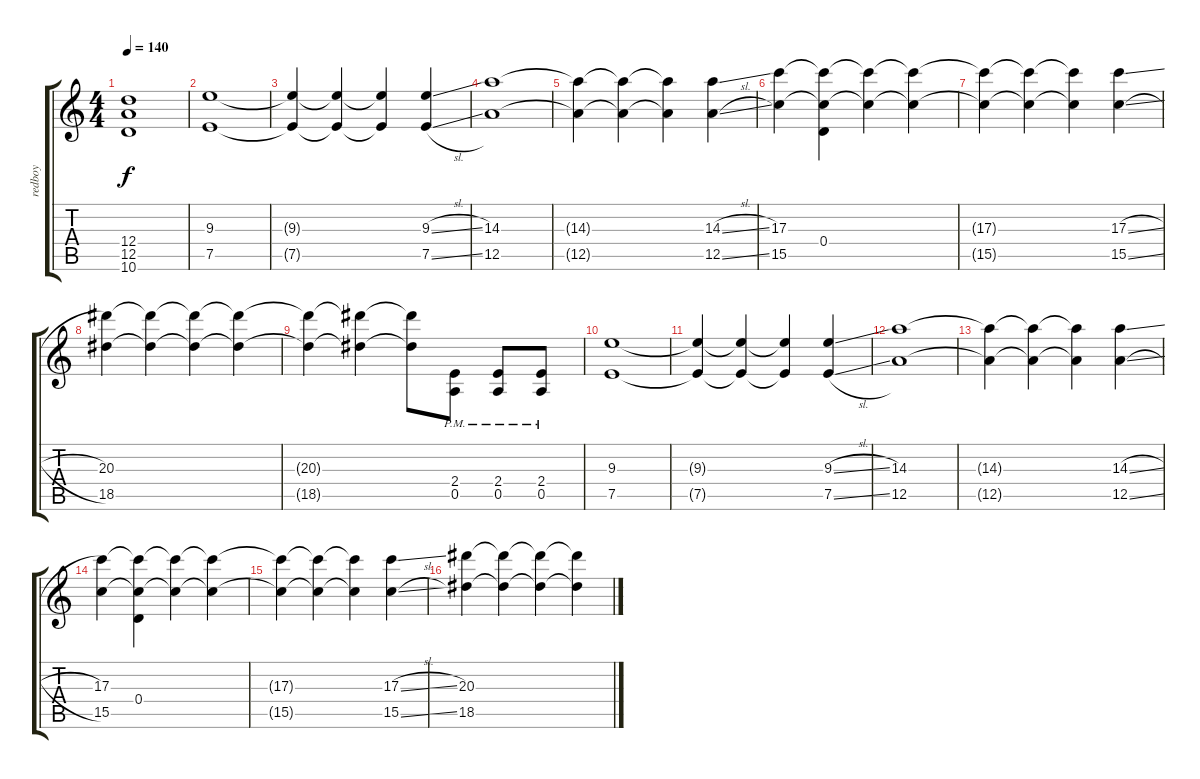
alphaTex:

\track ("redboy" "redboy") {instrument distortionguitar}
\staff {score tabs}
\tuning (E4 B3 G3 D3 A2 E2) {hide}
\ts (4 4)
\tempo 140
\clef g2
\ks c
(12.4{t} 12.5{t} 10.6{t}).1{dy f} |
(9.3 7.5).1 |
(9.3{t} 7.5{t}).4 (9.3{t} 7.5{t}).4 (9.3{t} 7.5{t}).4 (9.3{sl} 7.5{sl}).4 |
(14.3 12.5).1 |
(14.3{t} 12.5{t}).4 (14.3{t} 12.5{t}).4 (14.3{t} 12.5{t}).4 (14.3{sl} 12.5{sl}).4 |
(17.3 15.5).4 (17.3{t} 0.4 15.5{t}).4 (17.3{t} 15.5{t}).4 (17.3{t} 15.5{t}).4 |
(17.3{t} 15.5{t}).4 (17.3{t} 15.5{t}).4 (17.3{t} 15.5{t}).4 (17.3{sl} 15.5{sl}).4 |
(20.3 18.5).4 (20.3{t} 18.5{t}).4 (20.3{t} 18.5{t}).4 (20.3{t} 18.5{t}).4 |
(20.3{t} 18.5{t}).4 (20.3{t} 18.5{t}).4 (20.3{t} 18.5{t}).8 (2.4 0.5{pm}).8 (2.4 0.5{pm}).8 (2.4 0.5{pm}).8 |
(9.3 7.5).1 |
(9.3{t} 7.5{t}).4 (9.3{t} 7.5{t}).4 (9.3{t} 7.5{t}).4 (9.3{sl} 7.5{sl}).4 |
(14.3 12.5).1 |
(14.3{t} 12.5{t}).4 (14.3{t} 12.5{t}).4 (14.3{t} 12.5{t}).4 (14.3{sl} 12.5{sl}).4 |
(17.3 15.5).4 (17.3{t} 0.4 15.5{t}).4 (17.3{t} 15.5{t}).4 (17.3{t} 15.5{t}).4 |
(17.3{t} 15.5{t}).4 (17.3{t} 15.5{t}).4 (17.3{t} 15.5{t}).4 (17.3{sl} 15.5{sl}).4 |
(20.3 18.5).4 (20.3{t} 18.5{t}).4 (20.3{t} 18.5{t}).4 (20.3{t} 18.5{t}).4
